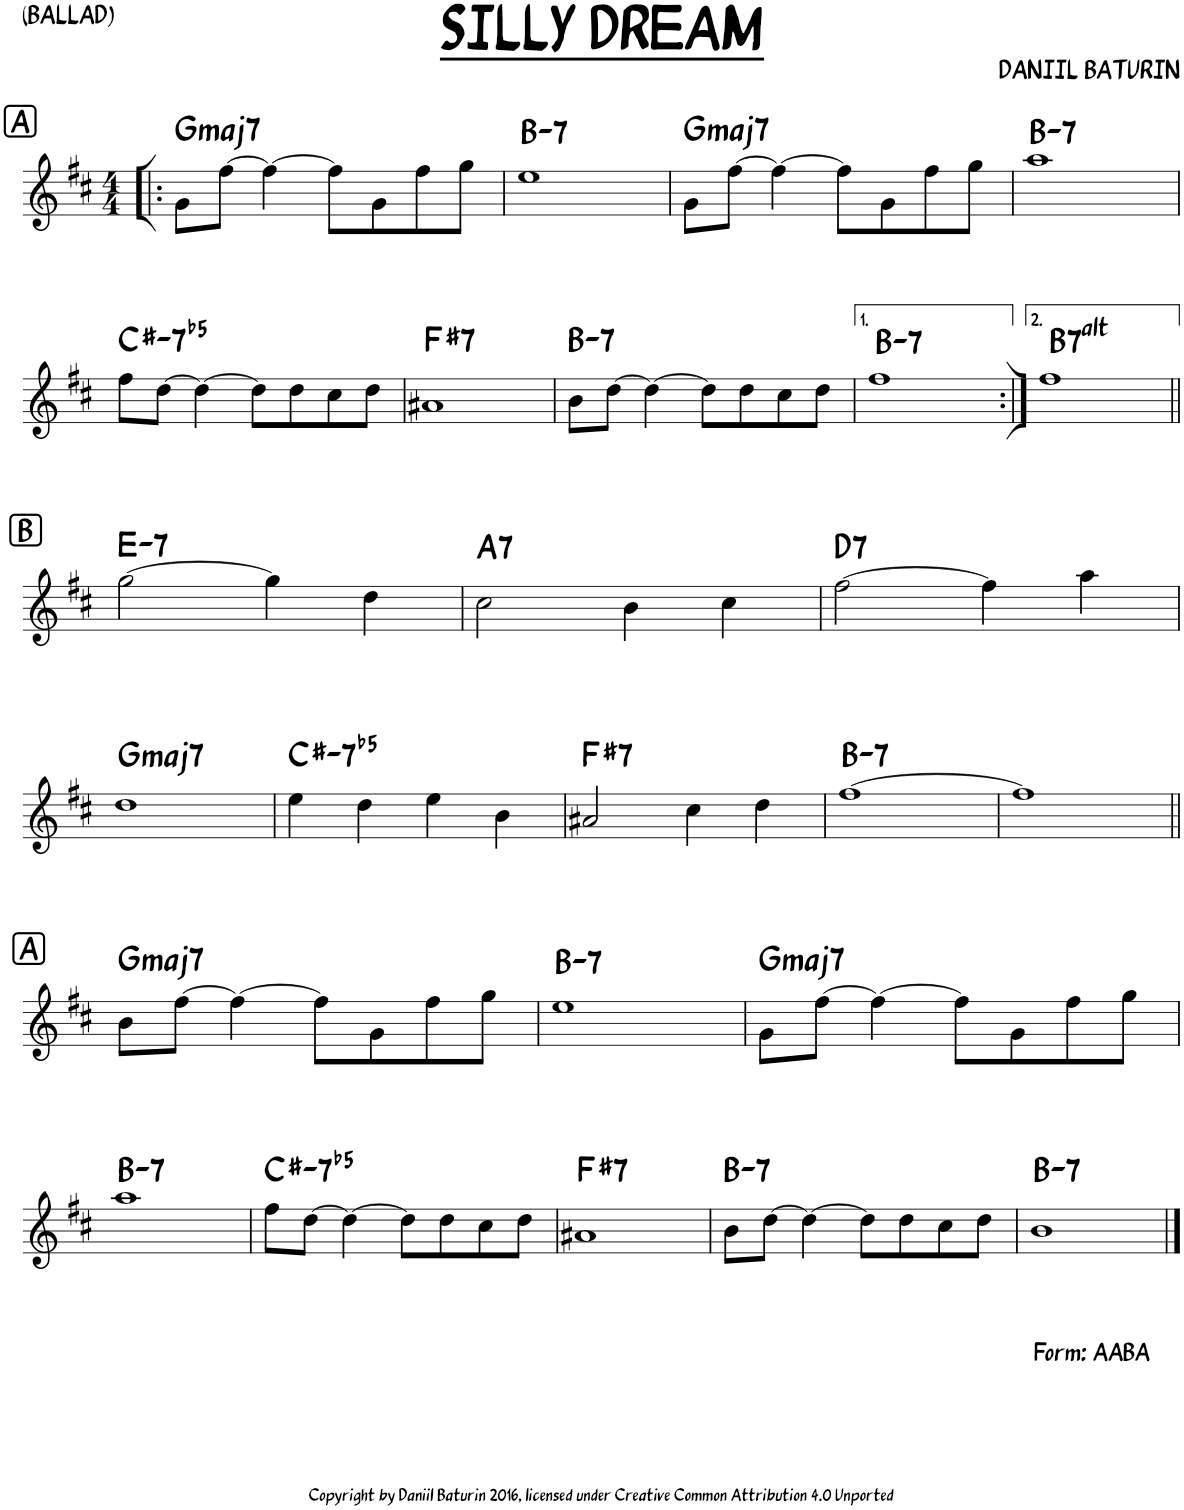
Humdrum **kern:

**kern	**harte
*part1	*part1
*staff1	*
*I"Piano	*
*I'Pno.	*
*clefG2	*
*k[f#c#]	*
*M4/4	*
!!LO:REH:place=s1:a:cj:fs=14:t=A
=1!|:	=1!|:
!	!LO:H:kt=maj7
8g\L	G:maj7
[8ff#\J	.
4ff#\_	.
8ff#\L]	.
8g\	.
8ff#\	.
8gg\J	.
=2	=2
!	!LO:H:kt=7
1ee	B:min7
=3	=3
!	!LO:H:kt=maj7
8g\L	G:maj7
[8ff#\J	.
4ff#\_	.
8ff#\L]	.
8g\	.
8ff#\	.
8gg\J	.
=4	=4
!	!LO:H:kt=7
1aa	B:min7
!!LO:LB:g=z
=5	=5
!	!LO:H:kt=-7b5
8ff#\L	C#:hdim7
[8dd\J	.
4dd\_	.
8dd\L]	.
8dd\	.
8cc#\	.
8dd\J	.
=6	=6
!	!LO:H:kt=7
1a#X	F#:7
=7	=7
!	!LO:H:kt=7
8b\L	B:min7
[8dd\J	.
4dd\_	.
8dd\L]	.
8dd\	.
8cc#\	.
8dd\J	.
=8	=8
!	!LO:H:kt=7
1ff#	B:min7
=9:|!	=9:|!
!	!LO:H:kt=7
1ff#	B:(3,b5,#5,b7,b9,#9)
!!LO:LB:g=z
!!LO:REH:place=s1:a:cj:fs=14:t=B
=10||	=10||
!	!LO:H:kt=7
[2gg\	E:min7
4gg\]	.
4dd\	.
=11	=11
!	!LO:H:kt=7
2cc#\	A:7
4b\	.
4cc#\	.
=12	=12
!	!LO:H:kt=7
[2ff#\	D:7
4ff#\]	.
4aa\	.
!!LO:LB:g=z
=13	=13
!	!LO:H:kt=maj7
1dd	G:maj7
=14	=14
!	!LO:H:kt=-7b5
4ee\	C#:hdim7
4dd\	.
4ee\	.
4b\	.
=15	=15
!	!LO:H:kt=7
2a#X/	F#:7
4cc#\	.
4dd\	.
=16	=16
!	!LO:H:kt=7
[1ff#	B:min7
=17	=17
1ff#]	.
!!LO:LB:g=z
!!LO:REH:place=s1:a:cj:fs=14:t=A
=18||	=18||
!	!LO:H:kt=maj7
8b\L	G:maj7
[8ff#\J	.
4ff#\_	.
8ff#\L]	.
8g\	.
8ff#\	.
8gg\J	.
=19	=19
!	!LO:H:kt=7
1ee	B:min7
=20	=20
!	!LO:H:kt=maj7
8g\L	G:maj7
[8ff#\J	.
4ff#\_	.
8ff#\L]	.
8g\	.
8ff#\	.
8gg\J	.
!!LO:LB:g=z
=21	=21
!	!LO:H:kt=7
1aa	B:min7
=22	=22
!	!LO:H:kt=-7b5
8ff#\L	C#:hdim7
[8dd\J	.
4dd\_	.
8dd\L]	.
8dd\	.
8cc#\	.
8dd\J	.
=23	=23
!	!LO:H:kt=7
1a#X	F#:7
=24	=24
!	!LO:H:kt=7
8b\L	B:min7
[8dd\J	.
4dd\_	.
8dd\L]	.
8dd\	.
8cc#\	.
8dd\J	.
=25	=25
!LO:TX:b:t=Form&colon; AABA	!LO:H:kt=7
1b	B:min7
==	==
*-	*-
